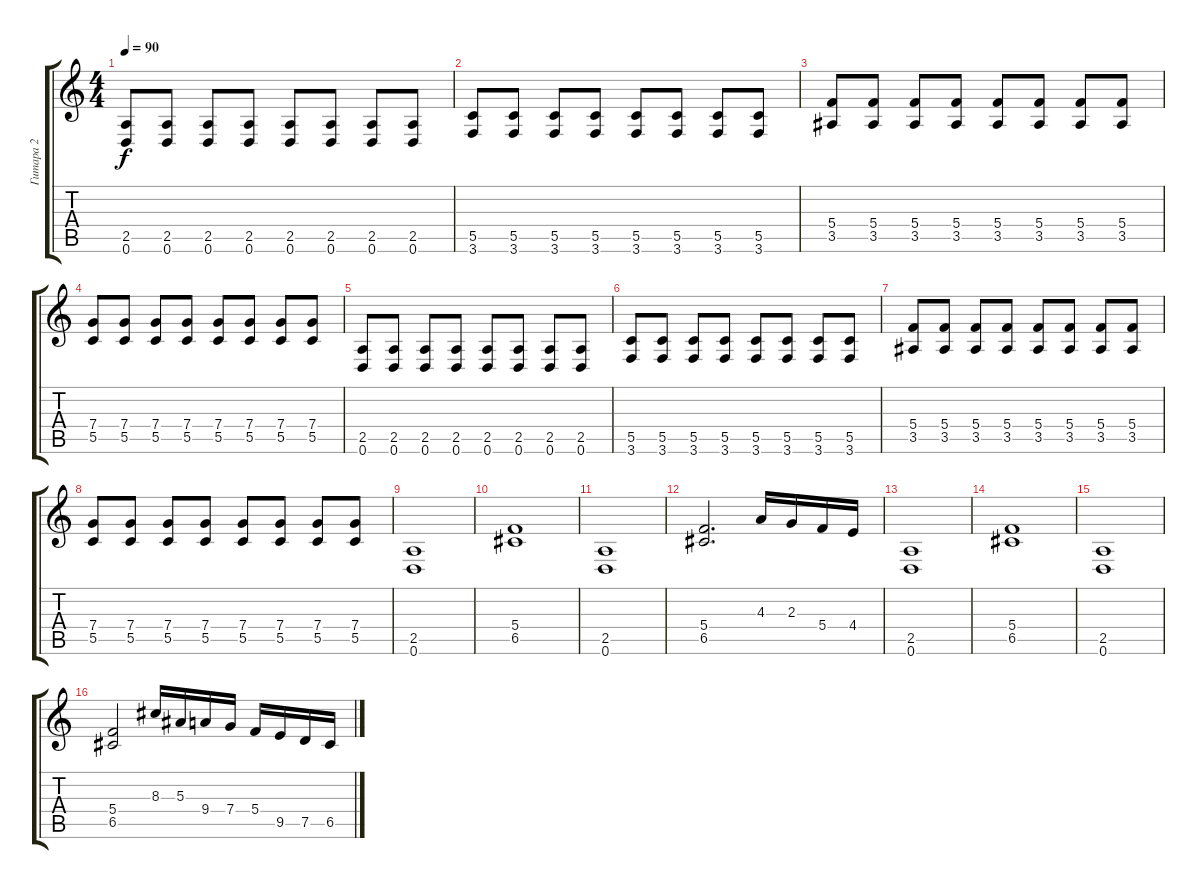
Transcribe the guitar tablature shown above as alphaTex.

\track ("Гитара 2" "Гитара 2") {instrument overdrivenguitar}
\staff {score tabs}
\tuning (D4 A3 F3 C3 G2 D2) {hide}
\ts (4 4)
\tempo 90
\clef g2
\ks c
(2.5 0.6).8{dy f} (2.5 0.6).8 (2.5 0.6).8 (2.5 0.6).8 (2.5 0.6).8 (2.5 0.6).8 (2.5 0.6).8 (2.5 0.6).8 |
(5.5 3.6).8 (5.5 3.6).8 (5.5 3.6).8 (5.5 3.6).8 (5.5 3.6).8 (5.5 3.6).8 (5.5 3.6).8 (5.5 3.6).8 |
(5.4 3.5).8 (5.4 3.5).8 (5.4 3.5).8 (5.4 3.5).8 (5.4 3.5).8 (5.4 3.5).8 (5.4 3.5).8 (5.4 3.5).8 |
(7.4 5.5).8 (7.4 5.5).8 (7.4 5.5).8 (7.4 5.5).8 (7.4 5.5).8 (7.4 5.5).8 (7.4 5.5).8 (7.4 5.5).8 |
(2.5 0.6).8 (2.5 0.6).8 (2.5 0.6).8 (2.5 0.6).8 (2.5 0.6).8 (2.5 0.6).8 (2.5 0.6).8 (2.5 0.6).8 |
(5.5 3.6).8 (5.5 3.6).8 (5.5 3.6).8 (5.5 3.6).8 (5.5 3.6).8 (5.5 3.6).8 (5.5 3.6).8 (5.5 3.6).8 |
(5.4 3.5).8 (5.4 3.5).8 (5.4 3.5).8 (5.4 3.5).8 (5.4 3.5).8 (5.4 3.5).8 (5.4 3.5).8 (5.4 3.5).8 |
(7.4 5.5).8 (7.4 5.5).8 (7.4 5.5).8 (7.4 5.5).8 (7.4 5.5).8 (7.4 5.5).8 (7.4 5.5).8 (7.4 5.5).8 |
(2.5 0.6).1 |
(5.4 6.5).1 |
(2.5 0.6).1 |
(5.4 6.5).2{d} 4.3.16 2.3.16 5.4.16 4.4.16 |
(2.5 0.6).1 |
(5.4 6.5).1 |
(2.5 0.6).1 |
(5.4 6.5).2 8.3.16 5.3.16 9.4.16 7.4.16 5.4.16 9.5.16 7.5.16 6.5.16
